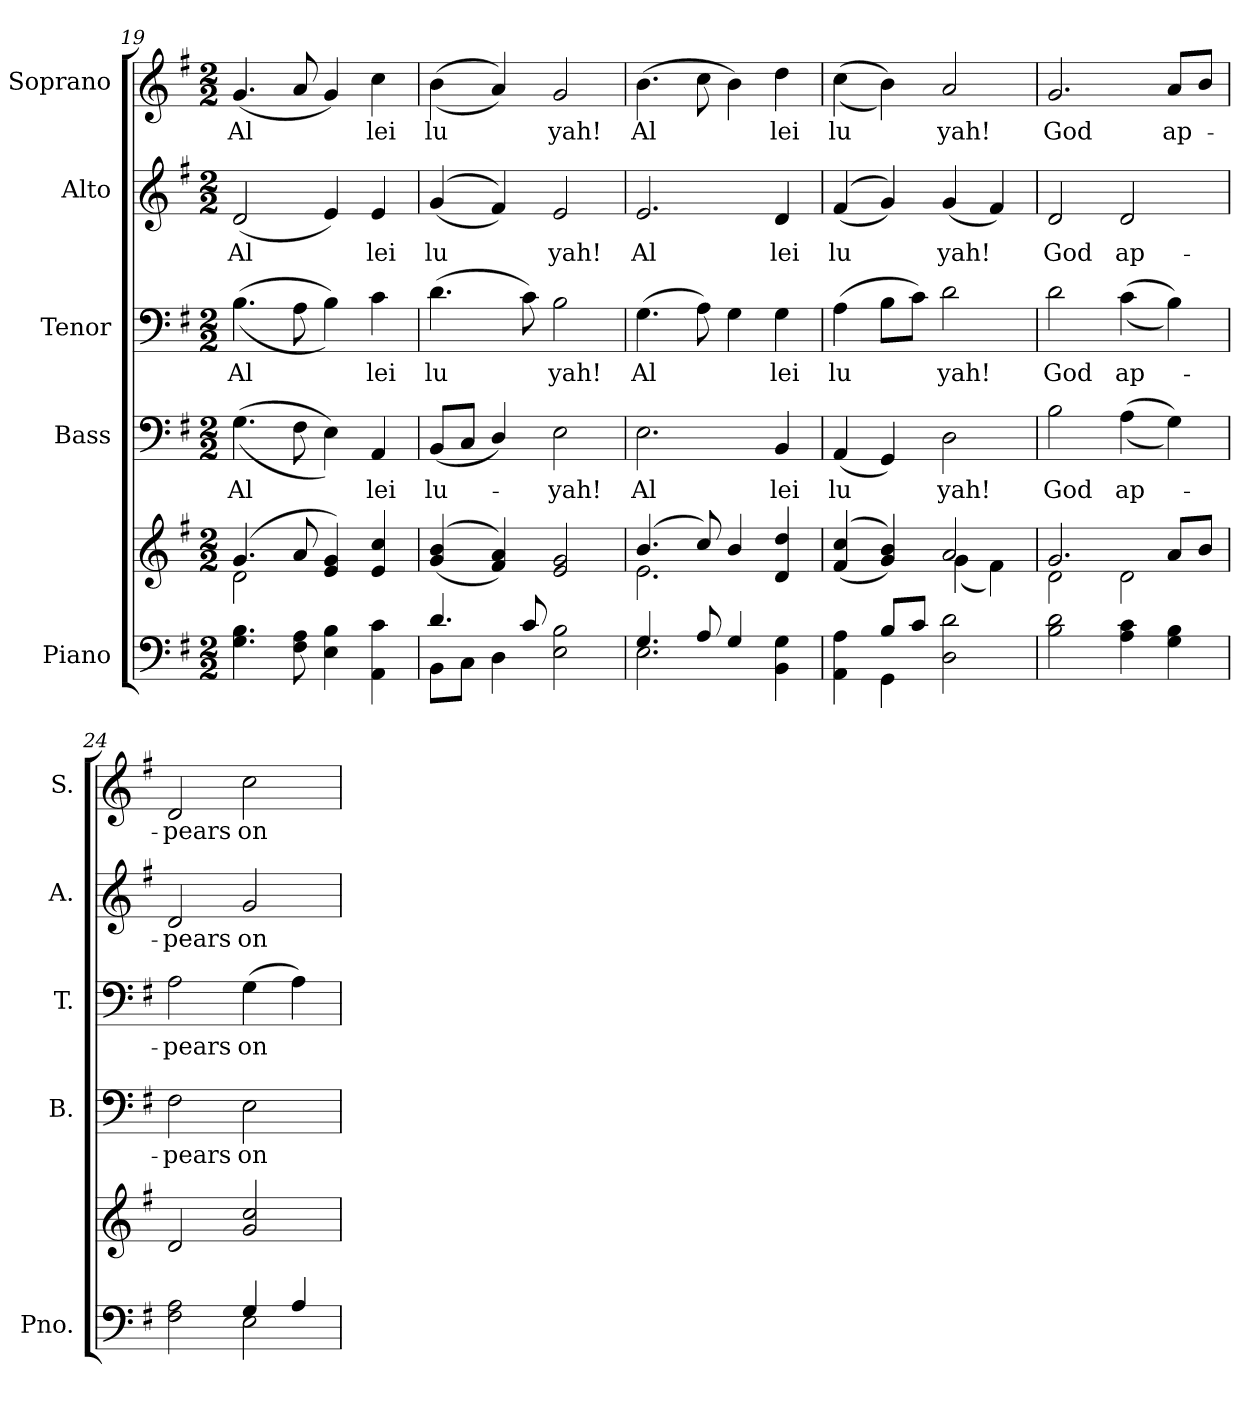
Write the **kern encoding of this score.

**kern	**kern	**kern	**text	**kern	**text	**kern	**text	**kern	**text
*part5	*part5	*part4	*part4	*part3	*part3	*part2	*part2	*part1	*part1
*staff6	*staff5	*staff4	*staff4	*staff3	*staff3	*staff2	*staff2	*staff1	*staff1
*I"Piano	*	*I"Bass	*	*I"Tenor	*	*I"Alto	*	*I"Soprano	*
*I'Pno.	*	*I'B.	*	*I'T.	*	*I'A.	*	*I'S.	*
!!LO:PB:g=z
*clefF4	*clefG2	*clefF4	*	*clefF4	*	*clefG2	*	*clefG2	*
*k[f#]	*k[f#]	*k[f#]	*	*k[f#]	*	*k[f#]	*	*k[f#]	*
*G:	*G:	*G:	*	*G:	*	*G:	*	*G:	*
*M2/2	*M2/2	*M2/2	*	*M2/2	*	*M2/2	*	*M2/2	*
=19	=19	=19	=19	=19	=19	=19	=19	=19	=19
*	*^	*	*	*	*	*	*	*	*
!	!	!	!	!LO:LY:b:color=#000000	!	!	!	!	!	!
!	!	!	!	!	!	!LO:LY:b:color=#000000	!	!	!	!
!	!	!	!	!	!	!	!	!LO:LY:b:color=#000000	!	!
!	!	!	!	!	!	!	!	!	!	!LO:LY:b:color=#000000
4.Gi\ 4.Bi	(4.gi/	2di\	((4.Gi\	Al	((4.Bi\	Al	(2di/	Al	(4.gi/	Al
8F#i\ 8Ai	8ai/	.	8F#i\	.	8Ai\	.	.	.	8ai/	.
4Ei\ 4Bi	4ei/ 4gi)	2ryy	4Ei\))	.	4Bi\))	.	4ei/)	.	4gi/)	.
!	!	!	!	!LO:LY:b:color=#000000	!	!	!	!	!	!
!	!	!	!	!	!	!LO:LY:b:color=#000000	!	!	!	!
!	!	!	!	!	!	!	!	!LO:LY:b:color=#000000	!	!
!	!	!	!	!	!	!	!	!	!	!LO:LY:b:color=#000000
4AAi\ 4ci	4ei/ 4cci	.	4AAi/	lei	4ci\	lei	4ei/	lei	4cci\	lei
*	*v	*v	*	*	*	*	*	*	*	*
=20	=20	=20	=20	=20	=20	=20	=20	=20	=20
*^	*	*	*	*	*	*	*	*	*
!	!	!	!	!LO:LY:b:color=#000000	!	!	!	!	!	!
!	!	!	!	!	!	!LO:LY:b:color=#000000	!	!	!	!
!	!	!	!	!	!	!	!	!LO:LY:b:color=#000000	!	!
!	!	!	!	!	!	!	!	!	!	!LO:LY:b:color=#000000
4.di/	8BBi\L	((4gi/ 4bi	(8BBi/L	lu-	(4.di\	lu	((4gi/	lu	((4bi\	lu
.	8Ci\J	.	8Ci/J	.	.	.	.	.	.	.
.	4Di\	4f#i/ 4ai))	4Di/)	.	.	.	4f#i/))	.	4ai/))	.
8ci/	.	.	.	.	8ci\)	.	.	.	.	.
!	!	!	!	!LO:LY:b:color=#000000	!	!	!	!	!	!
!	!	!	!	!	!	!LO:LY:b:color=#000000	!	!	!	!
!	!	!	!	!	!	!	!	!LO:LY:b:color=#000000	!	!
!	!	!	!	!	!	!	!	!	!	!LO:LY:b:color=#000000
2Ei\ 2Bi	2ryy	2ei/ 2gi	2Ei\	-yah!	2Bi\	yah!	2ei/	yah!	2gi/	yah!
=21	=21	=21	=21	=21	=21	=21	=21	=21	=21	=21
*	*	*^	*	*	*	*	*	*	*	*
!	!	!	!	!	!LO:LY:b:color=#000000	!	!	!	!	!	!
!	!	!	!	!	!	!	!LO:LY:b:color=#000000	!	!	!	!
!	!	!	!	!	!	!	!	!	!LO:LY:b:color=#000000	!	!
!	!	!	!	!	!	!	!	!	!	!	!LO:LY:b:color=#000000
4.Gi/	2.Ei\	(4.bi/	2.ei\	2.Ei\	Al	(4.Gi\	Al	2.ei/	Al	(4.bi\	Al
8Ai/	.	8cci/)	.	.	.	8Ai\)	.	.	.	8cci\	.
4Gi/	.	4bi/	.	.	.	4Gi\	.	.	.	4bi\)	.
!	!	!	!	!	!LO:LY:b:color=#000000	!	!	!	!	!	!
!	!	!	!	!	!	!	!LO:LY:b:color=#000000	!	!	!	!
!	!	!	!	!	!	!	!	!	!LO:LY:b:color=#000000	!	!
!	!	!	!	!	!	!	!	!	!	!	!LO:LY:b:color=#000000
4BBi\ 4Gi	4ryy	4di/ 4ddi	4ryy	4BBi/	lei	4Gi\	lei	4di/	lei	4ddi\	lei
!!LO:PB:g=z
=22	=22	=22	=22	=22	=22	=22	=22	=22	=22	=22	=22
!	!	!	!	!	!LO:LY:b:color=#000000	!	!	!	!	!	!
!	!	!	!	!	!	!	!LO:LY:b:color=#000000	!	!	!	!
!	!	!	!	!	!	!	!	!	!LO:LY:b:color=#000000	!	!
!	!	!	!	!	!	!	!	!	!	!	!LO:LY:b:color=#000000
4AAi\ 4Ai	4ryy	((4f#i/ 4cci	2ryy	(4AAi/	lu	(4Ai\	lu	((4f#i/	lu	((4cci\	lu
8Bi/L	4GGi\	4gi/ 4bi))	.	4GGi/)	.	8Bi\L	.	4gi/))	.	4bi\))	.
8ci/J	.	.	.	.	.	8ci\J)	.	.	.	.	.
!	!	!	!	!	!LO:LY:b:color=#000000	!	!	!	!	!	!
!	!	!	!	!	!	!	!LO:LY:b:color=#000000	!	!	!	!
!	!	!	!	!	!	!	!	!	!LO:LY:b:color=#000000	!	!
!	!	!	!	!	!	!	!	!	!	!	!LO:LY:b:color=#000000
2Di\ 2di	2ryy	2ai/	(4gi\	2Di\	yah!	2di\	yah!	(4gi/	yah!	2ai/	yah!
.	.	.	4f#i\)	.	.	.	.	4f#i/)	.	.	.
*v	*v	*	*	*	*	*	*	*	*	*	*
=23	=23	=23	=23	=23	=23	=23	=23	=23	=23	=23
!	!	!	!	!LO:LY:b:color=#000000	!	!	!	!	!	!
!	!	!	!	!	!	!LO:LY:b:color=#000000	!	!	!	!
!	!	!	!	!	!	!	!	!LO:LY:b:color=#000000	!	!
!	!	!	!	!	!	!	!	!	!	!LO:LY:b:color=#000000
2Bi\ 2di	2.gi/	2di\	2Bi\	God	2di\	God	2di/	God	2.gi/	God
!	!	!	!	!LO:LY:b:color=#000000	!	!	!	!	!	!
!	!	!	!	!	!	!LO:LY:b:color=#000000	!	!	!	!
!	!	!	!	!	!	!	!	!LO:LY:b:color=#000000	!	!
4Ai\ 4ci	.	2di\	((4Ai\	ap-	((4ci\	ap-	2di/	ap-	.	.
!	!	!	!	!	!	!	!	!	!	!LO:LY:b:color=#000000
4Gi\ 4Bi	8ai/L	.	4Gi\))	.	4Bi\))	.	.	.	8ai/L	ap-
.	8bi/J	.	.	.	.	.	.	.	8bi/J	.
*	*v	*v	*	*	*	*	*	*	*	*
=24	=24	=24	=24	=24	=24	=24	=24	=24	=24
*^	*	*	*	*	*	*	*	*	*
!	!	!	!	!LO:LY:b:color=#000000	!	!	!	!	!	!
!	!	!	!	!	!	!LO:LY:b:color=#000000	!	!	!	!
!	!	!	!	!	!	!	!	!LO:LY:b:color=#000000	!	!
!	!	!	!	!	!	!	!	!	!	!LO:LY:b:color=#000000
2F#i\ 2Ai	2ryy	2di/	2F#i\	-pears	2Ai\	-pears	2di/	-pears	2di/	-pears
!	!	!	!	!LO:LY:b:color=#000000	!	!	!	!	!	!
!	!	!	!	!	!	!LO:LY:b:color=#000000	!	!	!	!
!	!	!	!	!	!	!	!	!LO:LY:b:color=#000000	!	!
!	!	!	!	!	!	!	!	!	!	!LO:LY:b:color=#000000
4Gi/	2Ei\	2gi/ 2cci	2Ei\	on	(4Gi\	on	2gi/	on	2cci\	on
4Ai/	.	.	.	.	4Ai\)	.	.	.	.	.
*v	*v	*	*	*	*	*	*	*	*	*
=	=	=	=	=	=	=	=	=	=
*-	*-	*-	*-	*-	*-	*-	*-	*-	*-
